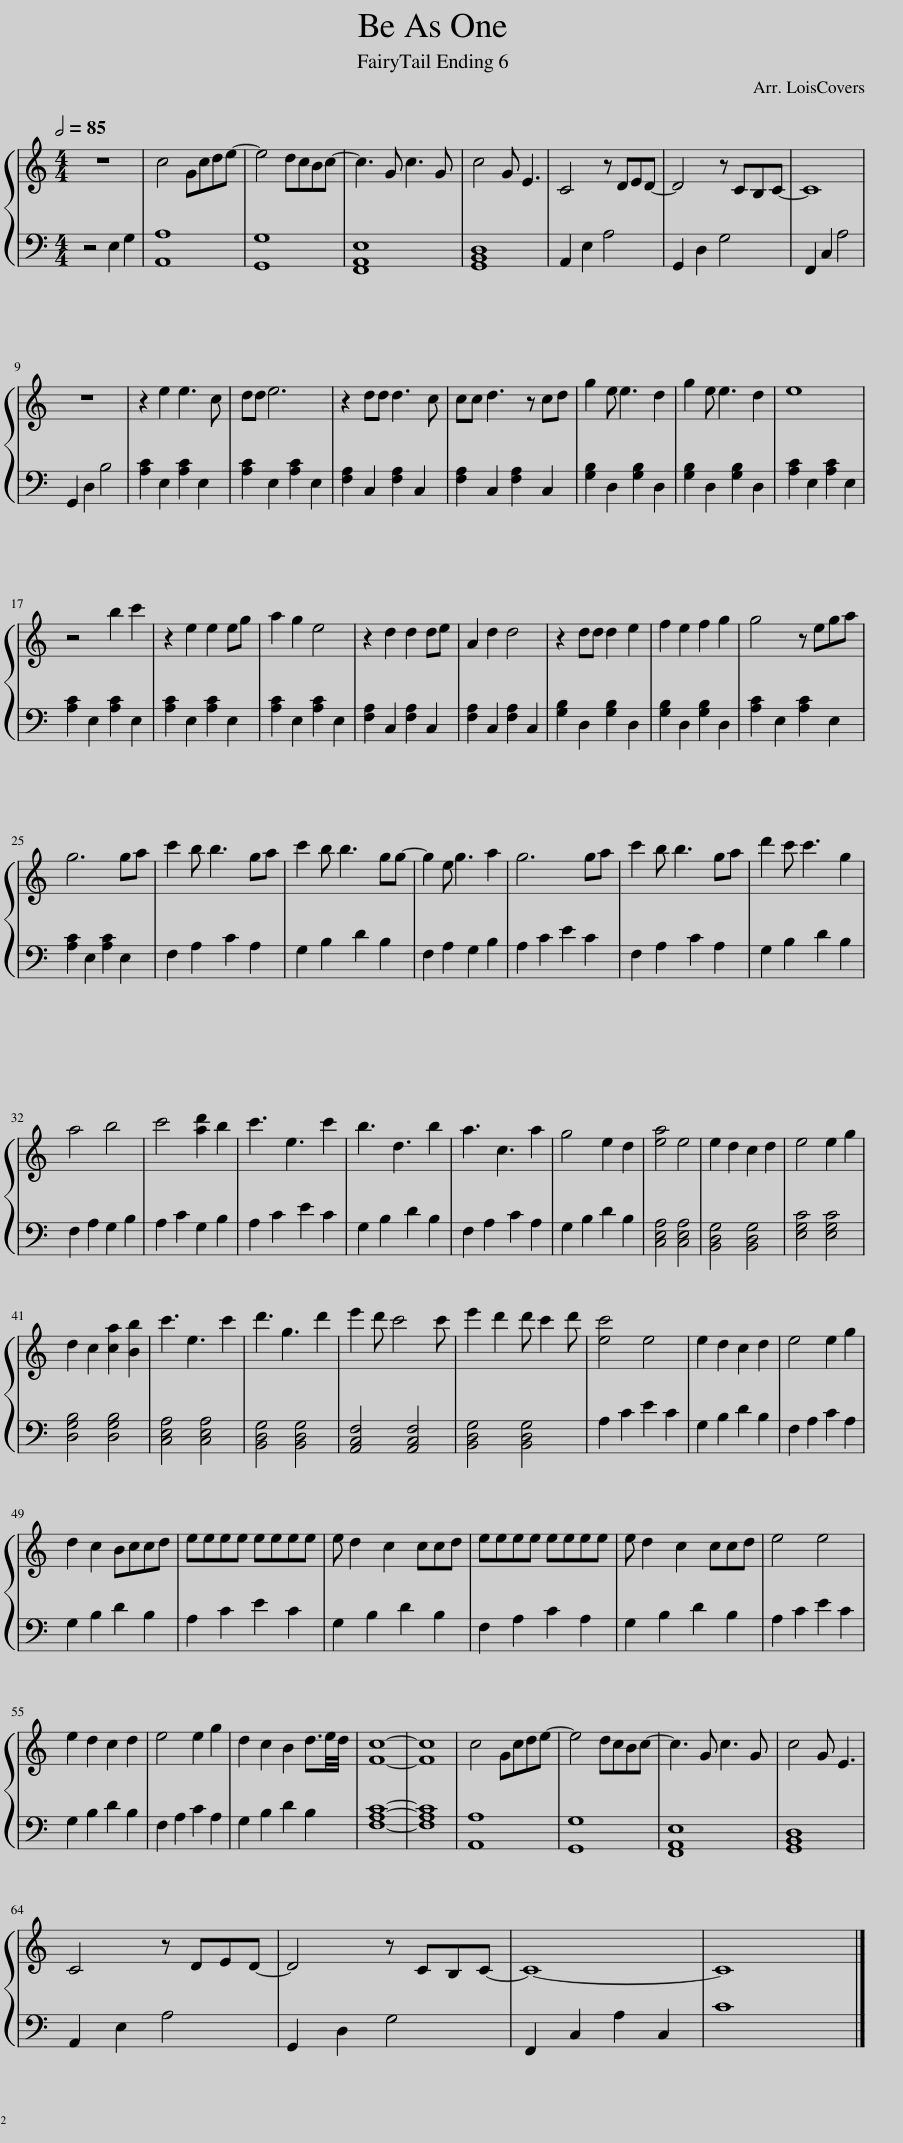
X:1
%%score { 1 | 2 }
L:1/8
Q:1/2=85
M:4/4
I:linebreak $
K:C
V:1 treble
V:2 bass
V:1
 z8 | c4 Gcde- | e4 dcBc- | c3 G c3 G | c4 G E3 | %5
 C4 z DED- | D4 z CB,C- | C8 |$ z8 | z2 e2 e3 c | %10
 dd e6 | z2 dd d3 c | cc d3 z cd | g2 e e3 d2 | g2 e e3 d2 | %15
 e8 |$ z4 b2 c'2 | z2 e2 e2 eg | a2 g2 e4 | z2 d2 d2 de | %20
 A2 d2 d4 | z2 dd d2 e2 | f2 e2 f2 g2 | g4 z ega |$ g6 ga | %25
 c'2 b b3 ga | c'2 b b3 gg- | g2 e g3 a2 | g6 ga | c'2 b b3 ga | %30
 d'2 c' c'3 g2 |$ a4 b4 | c'4 [ad']2 b2 | c'3 e3 c'2 | b3 d3 b2 | %35
 a3 c3 a2 | g4 e2 d2 | [ea]4 e4 | e2 d2 c2 d2 | e4 e2 g2 |$ %40
 d2 c2 [ca]2 [Bb]2 | c'3 e3 c'2 | d'3 g3 d'2 | e'2 d' c'4 c' | e'2 d'2 d' c'2 d' | %45
 [ec']4 e4 | e2 d2 c2 d2 | e4 e2 g2 |$ d2 c2 Bccd | eeee eeee | %50
 e d2 c2 ccd | eeee eeee | e d2 c2 ccd | e4 e4 |$ e2 d2 c2 d2 | %55
 e4 e2 g2 | d2 c2 B2 d3/2e/4d/4 | [Fc]8- | [Fc]8 | c4 Gcde- | %60
 e4 dcBc- | c3 G c3 G | c4 G E3 |$ C4 z DED- | D4 z CB,C- | %65
 C8- | C8 |] %67
V:2
 z4 E,2 G,2 | [A,,A,]8 | [G,,G,]8 | [F,,A,,E,]8 | [G,,B,,D,]8 | %5
 A,,2 E,2 A,4 | G,,2 D,2 G,4 | F,,2 C,2 A,4 |$ G,,2 D,2 B,4 | [A,C]2 E,2 [A,C]2 E,2 | %10
 [A,C]2 E,2 [A,C]2 E,2 | [F,A,]2 C,2 [F,A,]2 C,2 | [F,A,]2 C,2 [F,A,]2 C,2 | [G,B,]2 D,2 [G,B,]2 D,2 | [G,B,]2 D,2 [G,B,]2 D,2 | %15
 [A,C]2 E,2 [A,C]2 E,2 |$ [A,C]2 E,2 [A,C]2 E,2 | [A,C]2 E,2 [A,C]2 E,2 | [A,C]2 E,2 [A,C]2 E,2 | [F,A,]2 C,2 [F,A,]2 C,2 | %20
 [F,A,]2 C,2 [F,A,]2 C,2 | [G,B,]2 D,2 [G,B,]2 D,2 | [G,B,]2 D,2 [G,B,]2 D,2 | [A,C]2 E,2 [A,C]2 E,2 |$ [A,C]2 E,2 [A,C]2 E,2 | %25
 F,2 A,2 C2 A,2 | G,2 B,2 D2 B,2 | F,2 A,2 G,2 B,2 | A,2 C2 E2 C2 | F,2 A,2 C2 A,2 | %30
 G,2 B,2 D2 B,2 |$ F,2 A,2 G,2 B,2 | A,2 C2 G,2 B,2 | A,2 C2 E2 C2 | G,2 B,2 D2 B,2 | %35
 F,2 A,2 C2 A,2 | G,2 B,2 D2 B,2 | [C,E,A,]4 [C,E,A,]4 | [B,,D,G,]4 [B,,D,G,]4 | [E,G,C]4 [E,G,C]4 |$ %40
 [D,G,B,]4 [D,G,B,]4 | [C,E,A,]4 [C,E,A,]4 | [B,,D,G,]4 [B,,D,G,]4 | [A,,C,F,]4 [A,,C,F,]4 | [B,,D,G,]4 [B,,D,G,]4 | %45
 A,2 C2 E2 C2 | G,2 B,2 D2 B,2 | F,2 A,2 C2 A,2 |$ G,2 B,2 D2 B,2 | A,2 C2 E2 C2 | %50
 G,2 B,2 D2 B,2 | F,2 A,2 C2 A,2 | G,2 B,2 D2 B,2 | A,2 C2 E2 C2 |$ G,2 B,2 D2 B,2 | %55
 F,2 A,2 C2 A,2 | G,2 B,2 D2 B,2 | [F,A,C]8- | [F,A,C]8 | [A,,A,]8 | %60
 [G,,G,]8 | [F,,A,,E,]8 | [G,,B,,D,]8 |$ A,,2 E,2 A,4 | G,,2 D,2 G,4 | %65
 F,,2 C,2 A,2 C,2 | C8 |] %67
